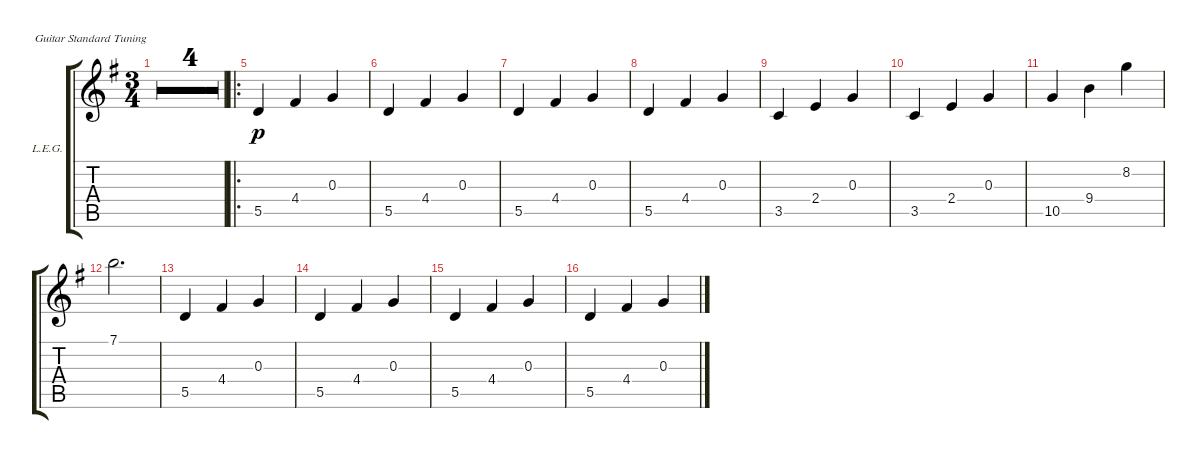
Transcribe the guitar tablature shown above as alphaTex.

\defaultSystemsLayout 4
\bracketExtendMode groupsimilarinstruments
\firstSystemTrackNameOrientation horizontal
\otherSystemsTrackNameOrientation horizontal
\track ("Lead Electric Guitar" "L.E.G.") {multiBarRest instrument overdrivenguitar}
\staff {score tabs}
\tuning (E4 B3 G3 D3 A2 E2)
\ts (3 4)
\tempo 158
\clef g2
\ks g
r.2{d dy p} |
r.2{d} |
r.2{d} |
r.2{d} |
\ro
5.5.4 4.4.4 0.3.4 |
5.5.4 4.4.4 0.3.4 |
5.5.4 4.4.4 0.3.4 |
5.5.4 4.4.4 0.3.4 |
3.5.4 2.4.4 0.3.4 |
3.5.4 2.4.4 0.3.4 |
10.5.4 9.4.4 8.2.4 |
7.1.2{d} |
5.5.4 4.4.4 0.3.4 |
5.5.4 4.4.4 0.3.4 |
5.5.4 4.4.4 0.3.4 |
5.5.4 4.4.4 0.3.4
